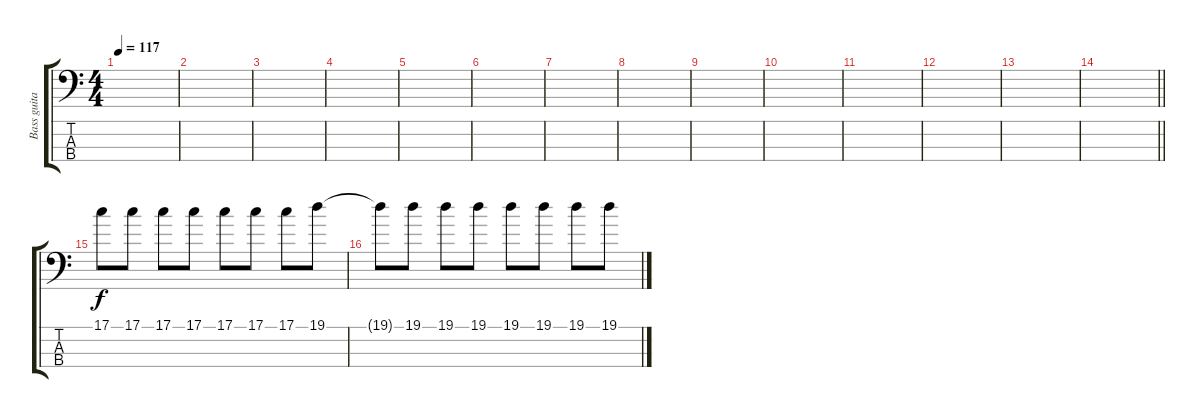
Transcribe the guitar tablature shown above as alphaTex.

\track ("Bass guitar" "Bass guita") {instrument electricguitarclean}
\staff {score tabs}
\tuning (G2 D2 A1 E1) {hide}
\ts (4 4)
\tempo 117
\clef f4
\ks c
|
|
|
|
|
|
|
|
|
|
|
|
|
\barLineRight lightlight
|
17.1.8 17.1.8 17.1.8 17.1.8 17.1.8 17.1.8 17.1.8 19.1.8 |
19.1{t}.8 19.1.8 19.1.8 19.1.8 19.1.8 19.1.8 19.1.8 19.1.8
